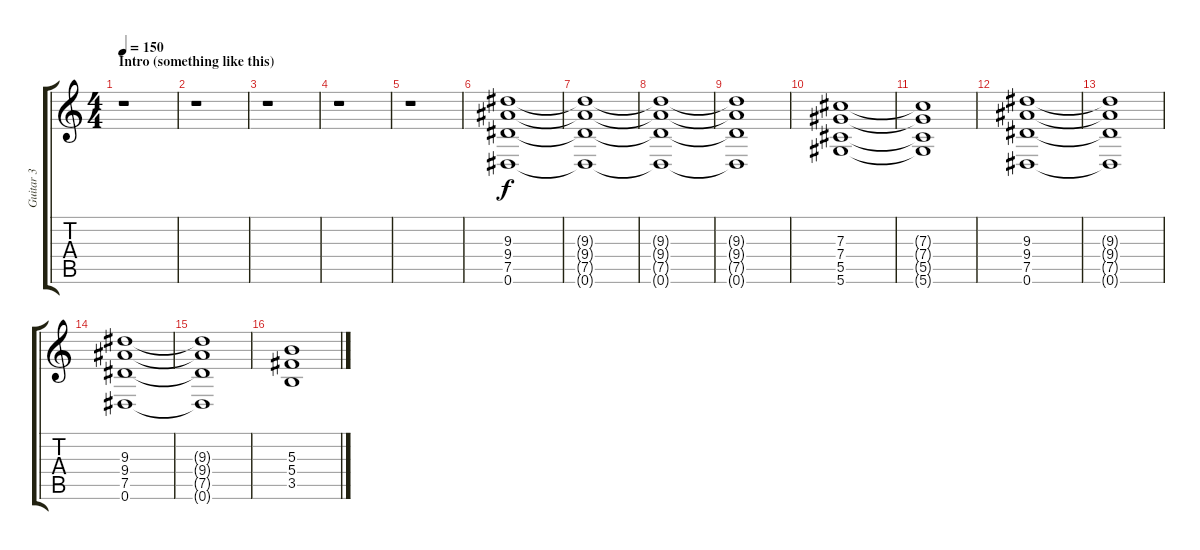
\track ("Guitar 3" "Guitar 3") {instrument distortionguitar}
\staff {score tabs}
\tuning (Eb4 Bb3 Gb3 Db3 Ab2 Eb2) {hide}
\ts (4 4)
\section ("" "Intro (something like this)")
\tempo 150
\clef g2
\ks c
r.1{dy f instrument distortionguitar} |
r.1 |
r.1 |
r.1 |
r.1 |
(9.3 9.4 7.5 0.6).1 |
(9.3{t} 9.4{t} 7.5{t} 0.6{t}).1 |
(9.3{t} 9.4{t} 7.5{t} 0.6{t}).1 |
(9.3{t} 9.4{t} 7.5{t} 0.6{t}).1 |
(7.3 7.4 5.5 5.6).1 |
(7.3{t} 7.4{t} 5.5{t} 5.6{t}).1 |
(9.3 9.4 7.5 0.6).1 |
(9.3{t} 9.4{t} 7.5{t} 0.6{t}).1 |
(9.3 9.4 7.5 0.6).1 |
(9.3{t} 9.4{t} 7.5{t} 0.6{t}).1 |
(5.3 5.4 3.5).1
